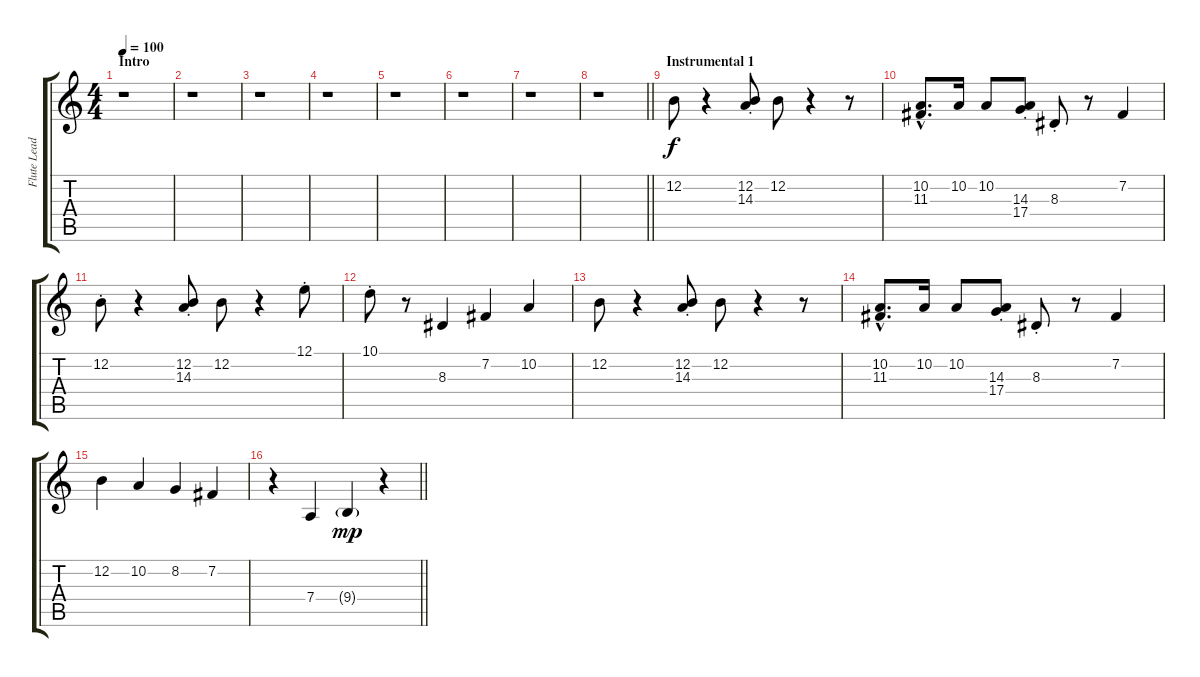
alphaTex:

\track ("Flute Lead" "Flute Lead") {instrument flute}
\staff {score tabs}
\tuning (E4 B3 G3 D3 A2 E2) {hide}
\ts (4 4)
\section ("" "Intro")
\tempo 100
\clef g2
\ks c
r.1{dy f instrument flute} |
r.1 |
r.1 |
r.1 |
r.1 |
r.1 |
r.1 |
\barLineRight lightlight
r.1 |
\section ("" "Instrumental 1")
12.2.8 r.4 (12.2{st} 14.3{st}).8 12.2.8 r.4 r.8 |
(10.2{hac} 11.3{hac}).8{d} 10.2.16 10.2.8 (14.3{st} 17.4{st}).8 8.3{st}.8 r.8 7.2.4 |
12.2{st}.8 r.4 (12.2{st} 14.3{st}).8 12.2.8 r.4 12.1{st}.8 |
10.1{st}.8 r.8 8.3.4 7.2.4 10.2.4 |
12.2.8 r.4 (12.2{st} 14.3{st}).8 12.2.8 r.4 r.8 |
(10.2{hac} 11.3{hac}).8{d} 10.2.16 10.2.8 (14.3{st} 17.4{st}).8 8.3{st}.8 r.8 7.2.4 |
12.2.4 10.2.4 8.2.4 7.2.4 |
\barLineRight lightlight
r.4 7.4.4 9.4{g}.4{dy mp} r.4
